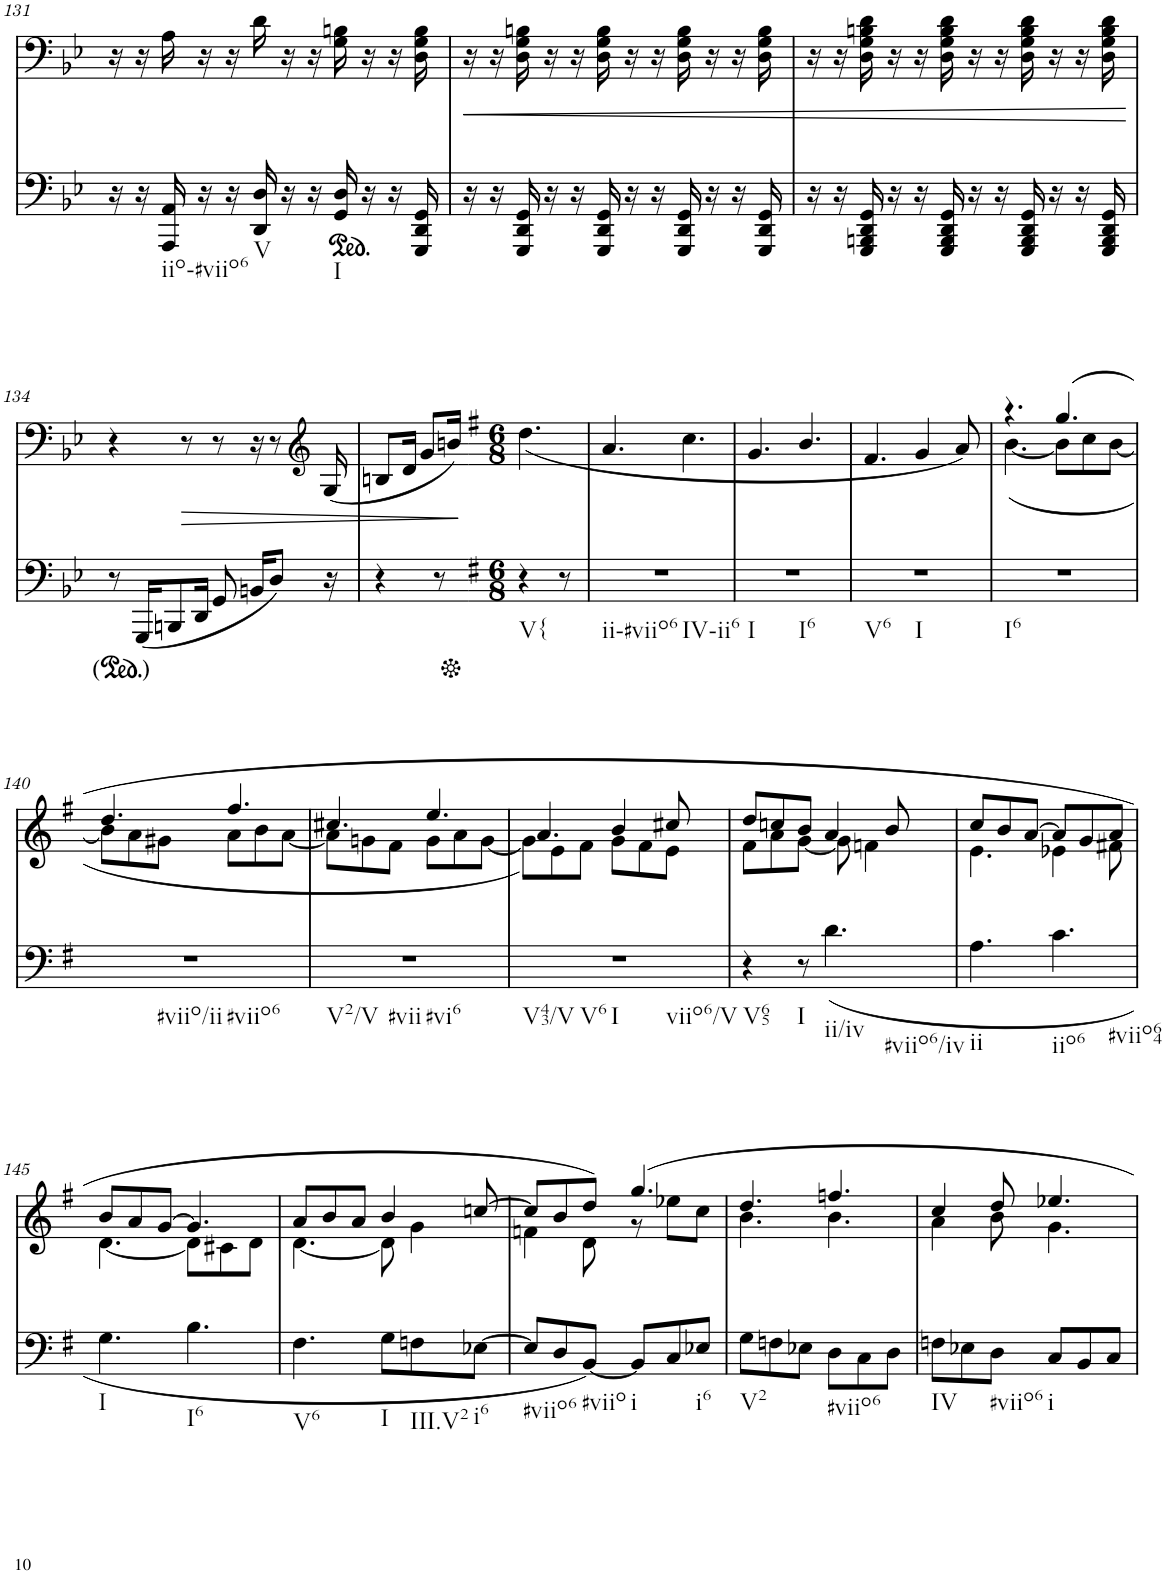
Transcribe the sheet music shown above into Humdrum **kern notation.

**kern	**kern	**dynam
*part2	*part1	*part1
*staff2	*staff1	*staff1
*I"Piano	*I"Piano	*
*I'Pno	*I'Pno	*
!!LO:PB:g=z
*clefF4	*clefF4	*
*k[b-e-]	*k[b-e-]	*
*M12/16	*M12/16	*
=131	=131	=131
16r	16r	.
16r	16r	.
!LO:TX:b:t=iio-#viio6	!	!
16AAA/ 16AA/	16A\	.
16r	16r	.
16r	16r	.
!LO:TX:b:t=V	!	!
16DD/ 16D/	16d\	.
16r	16r	.
16r	16r	.
*ped	*	*
!LO:TX:b:t=I	!	!
16GG/ 16D/	16G\ 16Bn\	.
16r	16r	.
16r	16r	.
16GGG/ 16DD/ 16GG/	16D\ 16G\ 16B\	.
=132	=132	=132
!	!	!LO:HP:b
16r	16r	<
16r	16r	.
16GGG/ 16DD/ 16GG/	16D\ 16G\ 16Bn\	.
16r	16r	.
16r	16r	.
16GGG/ 16DD/ 16GG/	16D\ 16G\ 16B\	.
16r	16r	.
16r	16r	.
16GGG/ 16DD/ 16GG/	16D\ 16G\ 16B\	.
16r	16r	.
16r	16r	.
16GGG/ 16DD/ 16GG/	16D\ 16G\ 16B\	.
=133	=133	=133
16r	16r	.
16r	16r	.
16GGG/ 16BBBn/ 16DD/ 16GG/	16D\ 16G\ 16Bn\ 16d\	.
16r	16r	.
16r	16r	.
16GGG/ 16BBB/ 16DD/ 16GG/	16D\ 16G\ 16B\ 16d\	.
16r	16r	.
16r	16r	.
16GGG/ 16BBB/ 16DD/ 16GG/	16D\ 16G\ 16B\ 16d\	.
16r	16r	.
16r	16r	.
16GGG/ 16BBB/ 16DD/ 16GG/	16D\ 16G\ 16B\ 16d\	.
!!LO:LB:g=z
=134	=134	=134
8r	4r	.
(16GGG/KL	.	.
8BBBn/	.	.
.	8r	.
16DD/Jk	.	.
8GG/	8r	.
16BBn/KL	16r	.
8D/J)	8r	.
*	*clefG2	*
16r	(16G/	.
=135	=135	=135
4r	8Bn/L	.
.	16d/Jk	.
.	8g/L	.
8r	.	.
.	16bn/Jk)	.
.	.	[
=135X5-	=135X5-	=135X5-
*k[f#]	*k[f#]	*
*M6/8	*M6/8	*
*Xped	*	*
!LO:TX:b:t=V{	!	!
4r	(<4.dd\	.
8r	.	.
=136	=136	=136
!LO:TX:b:t=ii-#viio6	!	!
!LO:TX:b:t=IV-ii6	!	!
2.r	4.a/	.
.	4.cc\	.
=137	=137	=137
!LO:TX:b:t=I	!	!
!LO:TX:b:t=I6	!	!
2.r	4.g/	.
.	4.b/	.
=138	=138	=138
!LO:TX:b:t=V6	!	!
!LO:TX:b:t=I	!	!
2.r	4.f#/	.
.	4g/	.
.	8a/)	.
=139	=139	=139
*	*^	*
!LO:TX:b:t=I6	!	!	!
2.r	4.r	([4.b\	.
.	(4.gg/	8b\L]	.
.	.	8cc\	.
.	.	[8b\J	.
!!LO:LB:g=z	!!
=140	=140	=140	=140
!LO:TX:b:t=#viio/ii	!	!	!
!LO:TX:b:t=#viio6	!	!	!
2.r	4.dd/	8b\L]	.
.	.	8a\	.
.	.	8g#X\J	.
.	4.ff#/	8a\L	.
.	.	8b\	.
.	.	[8a\J	.
=141	=141	=141	=141
!LO:TX:b:t=V2/V	!	!	!
!LO:TX:b:t=#vii	!	!	!
!LO:TX:b:t=#vi6	!	!	!
2.r	4.cc#X/	8a\L]	.
.	.	8gn\	.
.	.	8f#\J	.
.	4.ee/	8g\L	.
.	.	8a\	.
.	.	[8g\J	.
=142	=142	=142	=142
!LO:TX:b:t=V43/V	!	!	!
!LO:TX:b:t=V6	!	!	!
!LO:TX:b:t=I	!	!	!
!LO:TX:b:t=viio6/V	!	!	!
2.r	4.a/	8g\L])	.
.	.	8e\	.
.	.	8f#\J	.
.	4b/	8g\L	.
.	.	8f#\	.
.	8cc#X/	8e\J	.
=143	=143	=143	=143
!LO:TX:b:t=V65	!	!	!
4r	8dd/L	8f#\L	.
.	8ccn/	8a\	.
!LO:TX:b:t=I	!	!	!
8r	8b/J	[8g\J	.
!LO:TX:b:t=ii/iv	!	!	!
!LO:TX:b:t=#viio6/iv	!	!	!
(<4.d\	4a/	8g\]	.
.	.	4fn\	.
.	8b/	.	.
=144	=144	=144	=144
!LO:TX:b:t=ii	!	!	!
4.A\	8cc/L	4.e\	.
.	8b/	.	.
.	[8a/J	.	.
!LO:TX:b:t=iio6	!	!	!
!LO:TX:b:t=#viio64	!	!	!
4.c\	8a/L]	4e-X\	.
.	8g/	.	.
.	8a/J	8f#X\	.
!!LO:LB:g=z	!!
=145	=145	=145	=145
!LO:TX:b:t=I	!	!	!
4.G\	8b/L	[4.d\	.
.	8a/	.	.
.	[8g/J	.	.
!LO:TX:b:t=I6	!	!	!
4.B\	4.g/]	8d\L]	.
.	.	8c#X\	.
.	.	8d\J	.
=146	=146	=146	=146
!LO:TX:b:t=V6	!	!	!
4.F#\	8a/L	[4.d\	.
.	8b/	.	.
.	8a/J	.	.
!LO:TX:b:t=I	!	!	!
8G\L	4b/	8d\]	.
!LO:TX:b:t=III.V2	!	!	!
8Fn\	.	4g\	.
!LO:TX:b:t=i6	!	!	!
[8E-X\J	[8ccn/	.	.
=147	=147	=147	=147
!LO:TX:b:t=#viio6	!	!	!
8E-/L]	8cc/L]	4fn\	.
8D/	8b/	.	.
!LO:TX:b:t=#viio	!	!	!
[<8BB/J)	8dd/J)	8d\	.
!LO:TX:b:t=i	!	!	!
8BB/L]	4.gg/	8r	.
8C/	.	8ee-X\L	.
!LO:TX:b:t=i6	!	!	!
8E-X/J	.	8cc\J	.
=148	=148	=148	=148
!LO:TX:b:t=V2	!	!	!
8G\L	4.dd/	4.b\	.
8Fn\	.	.	.
8E-X\J	.	.	.
!LO:TX:b:t=#viio6	!	!	!
8D\L	4.ffn/	4.b\	.
8C\	.	.	.
8D\J	.	.	.
=149	=149	=149	=149
!LO:TX:b:t=IV	!	!	!
8Fn\L	4cc/	4a\	.
8E-X\	.	.	.
!LO:TX:b:t=#viio6	!	!	!
8D\J	8dd/	8b\	.
!LO:TX:b:t=i	!	!	!
8C/L	4.ee-X/	4.g\	.
8BB/	.	.	.
8C/J	.	.	.
*	*v	*v	*
=	=	=
*-	*-	*-
